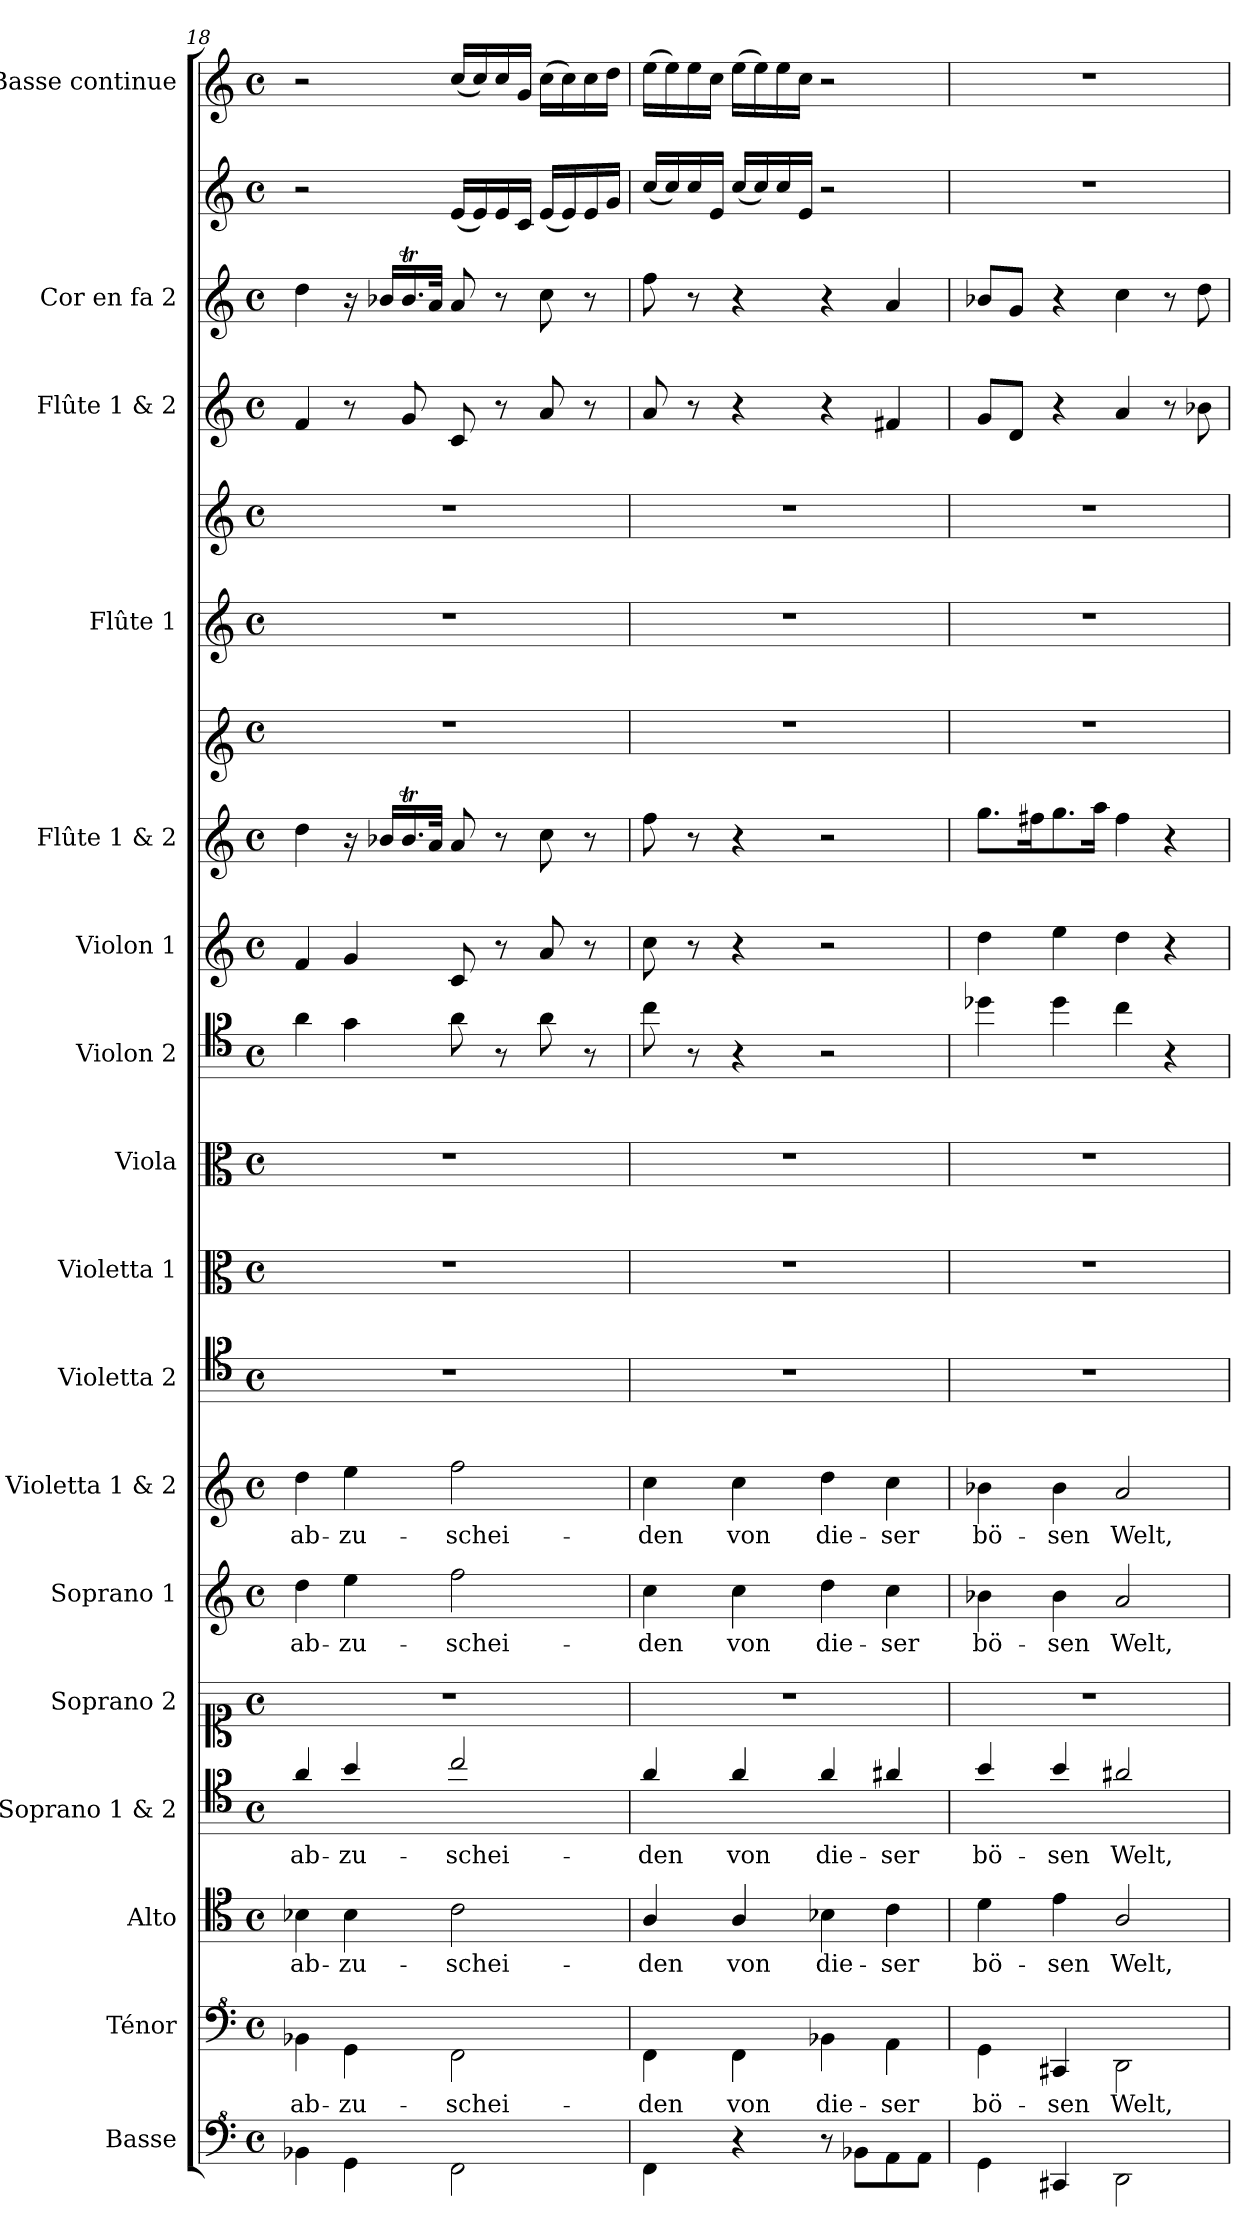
**kern	**kern	**text	**kern	**text	**kern	**text	**kern	**kern	**text	**kern	**text	**kern	**kern	**kern	**kern	**kern	**kern	**kern	**kern	**kern	**kern	**kern	**kern	**kern
*part17	*part16	*part16	*part15	*part15	*part14	*part14	*part13	*part12	*part12	*part11	*part11	*part10	*part9	*part8	*part7	*part6	*part5	*part5	*part4	*part4	*part3	*part2	*part2	*part1
*staff20	*staff19	*staff19	*staff18	*staff18	*staff17	*staff17	*staff16	*staff15	*staff15	*staff14	*staff14	*staff13	*staff12	*staff11	*staff10	*staff9	*staff8	*staff7	*staff6	*staff5	*staff4	*staff3	*staff2	*staff1
*I"Basse	*I"Ténor	*	*I"Alto	*	*I"Soprano 1 & 2	*	*I"Soprano 2	*I"Soprano 1	*	*I"Violetta 1 & 2	*	*I"Violetta 2	*I"Violetta 1	*I"Viola	*I"Violon 2	*I"Violon 1	*I"Flûte 1 & 2	*	*I"Flûte 1	*	*I"Flûte 1 & 2	*I"Cor en fa 2	*	*I"Basse continue
*I'Bas	*I'T	*	*I'A	*	*I'Pno	*	*I'S 2	*I'S 1	*	*	*	*I'Vta 2	*I'Vta 1	*I'Vla	*I'Vln 2	*I'Vln 1	*I'Vln 1	*	*I'Fl 1	*	*	*I'Cor 2	*	*I'BC
*clefF^4	*clefF^4	*	*clefC4	*	*clefC5	*	*clefC1	*clefG2	*	*clefG2	*	*clefC5	*clefC3	*clefC3	*clefC5	*clefG2	*clefG2	*clefG1	*clefG2	*clefG2	*clefG2	*clefG2	*clefG2	*clefG2
*ITrd7c12	*	*	*	*	*	*	*	*	*	*	*	*	*	*	*	*	*	*	*	*	*	*	*ITrd4c7	*ITrd4c7
*k[]	*k[]	*	*k[]	*	*k[]	*	*k[]	*k[]	*	*k[]	*	*k[]	*k[]	*k[]	*k[]	*k[]	*k[]	*k[]	*k[]	*k[]	*k[]	*k[]	*k[b-]	*k[b-]
*C:	*C:	*	*C:	*	*C:	*	*C:	*C:	*	*C:	*	*C:	*C:	*C:	*C:	*C:	*C:	*C:	*C:	*C:	*C:	*C:	*F:	*F:
*M4/4	*M4/4	*	*M4/4	*	*M4/4	*	*M4/4	*M4/4	*	*M4/4	*	*M4/4	*M4/4	*M4/4	*M4/4	*M4/4	*M4/4	*M4/4	*M4/4	*M4/4	*M4/4	*M4/4	*M4/4	*M4/4
*met(c)	*met(c)	*	*met(c)	*	*met(c)	*	*met(c)	*met(c)	*	*met(c)	*	*met(c)	*met(c)	*met(c)	*met(c)	*met(c)	*met(c)	*met(c)	*met(c)	*met(c)	*met(c)	*met(c)	*met(c)	*met(c)
=18	=18	=18	=18	=18	=18	=18	=18	=18	=18	=18	=18	=18	=18	=18	=18	=18	=18	=18	=18	=18	=18	=18	=18	=18
4BB-\	4B-\	ab-	4B-\	ab-	4f/	ab-	1r	4dd\	ab-	4dd\	ab-	1r	1r	1r	4f\	4f/	4dd\	1r	1r	1r	4f/	4dd\	2r	2r
4GG\	4G\	-zu-	4B-\	-zu-	4g/	-zu-	.	4ee\	-zu-	4ee\	-zu-	.	.	.	4e\	4g/	16r	.	.	.	8r	16r	.	.
.	.	.	.	.	.	.	.	.	.	.	.	.	.	.	.	.	16b-/LL	.	.	.	.	16b-/LL	.	.
.	.	.	.	.	.	.	.	.	.	.	.	.	.	.	.	.	16.b-T/	.	.	.	8g/	16.b-T/	.	.
.	.	.	.	.	.	.	.	.	.	.	.	.	.	.	.	.	32a/JJk	.	.	.	.	32a/JJk	.	.
2FF\	2F\	-schei-	2c\	-schei-	2a/	-schei-	.	2ff\	-schei-	2ff\	-schei-	.	.	.	8f\	8c/	8a/	.	.	.	8c/	8a/	(<16A/LL	(<16f/LL
.	.	.	.	.	.	.	.	.	.	.	.	.	.	.	.	.	.	.	.	.	.	.	16A/)	16f/)
.	.	.	.	.	.	.	.	.	.	.	.	.	.	.	8r	8r	8r	.	.	.	8r	8r	16A/	16f/
.	.	.	.	.	.	.	.	.	.	.	.	.	.	.	.	.	.	.	.	.	.	.	16F/JJ	16c/JJ
.	.	.	.	.	.	.	.	.	.	.	.	.	.	.	8f\	8a/	8cc\	.	.	.	8a/	8cc\	(<16A/LL	(>16f\LL
.	.	.	.	.	.	.	.	.	.	.	.	.	.	.	.	.	.	.	.	.	.	.	16A/)	16f\)
.	.	.	.	.	.	.	.	.	.	.	.	.	.	.	8r	8r	8r	.	.	.	8r	8r	16A/	16f\
.	.	.	.	.	.	.	.	.	.	.	.	.	.	.	.	.	.	.	.	.	.	.	16c/JJ	16g\JJ
=19	=19	=19	=19	=19	=19	=19	=19	=19	=19	=19	=19	=19	=19	=19	=19	=19	=19	=19	=19	=19	=19	=19	=19	=19
4FF\	4F\	-den	4A/	-den	4f/	-den	1r	4cc\	-den	4cc\	-den	1r	1r	1r	8a!\	8cc!\	8ff\	1r	1r	1r	8a/	8ff\	(<16f/LL	(>16a\LL
.	.	.	.	.	.	.	.	.	.	.	.	.	.	.	.	.	.	.	.	.	.	.	16f/)	16a\)
.	.	.	.	.	.	.	.	.	.	.	.	.	.	.	8r	8r	8r	.	.	.	8r	8r	16f/	16a\
.	.	.	.	.	.	.	.	.	.	.	.	.	.	.	.	.	.	.	.	.	.	.	16A/JJ	16f\JJ
4r	4F\	von	4A/	von	4f/	von	.	4cc\	von	4cc\	von	.	.	.	4r	4r	4r	.	.	.	4r	4r	(<16f/LL	(>16a\LL
.	.	.	.	.	.	.	.	.	.	.	.	.	.	.	.	.	.	.	.	.	.	.	16f/)	16a\)
.	.	.	.	.	.	.	.	.	.	.	.	.	.	.	.	.	.	.	.	.	.	.	16f/	16a\
.	.	.	.	.	.	.	.	.	.	.	.	.	.	.	.	.	.	.	.	.	.	.	16A/JJ	16f\JJ
8r	4B-\	die-	4B-\	die-	4f/	die-	.	4dd\	die-	4dd\	die-	.	.	.	2r	2r	2r	.	.	.	4r	4r	2r	2r
8BB-\L	.	.	.	.	.	.	.	.	.	.	.	.	.	.	.	.	.	.	.	.	.	.	.	.
8AA\	4A\	-ser	4c\	-ser	4f#X/	-ser	.	4cc\	-ser	4cc\	-ser	.	.	.	.	.	.	.	.	.	4f#X/	4a/	.	.
8AA\J	.	.	.	.	.	.	.	.	.	.	.	.	.	.	.	.	.	.	.	.	.	.	.	.
=20	=20	=20	=20	=20	=20	=20	=20	=20	=20	=20	=20	=20	=20	=20	=20	=20	=20	=20	=20	=20	=20	=20	=20	=20
4GG\	4G\	bö-	4d\	bö-	4g/	bö-	1r	4b-\	bö-	4b-\	bö-	1r	1r	1r	4b-\	4dd\	8.gg\L	1r	1r	1r	8g/L	8b-/L	1r	1r
.	.	.	.	.	.	.	.	.	.	.	.	.	.	.	.	.	.	.	.	.	8d/J	8g/J	.	.
.	.	.	.	.	.	.	.	.	.	.	.	.	.	.	.	.	16ff#X\k	.	.	.	.	.	.	.
4CC#X/	4C#X/	-sen	4e\	-sen	4g/	-sen	.	4b-\	-sen	4b-\	-sen	.	.	.	4b-\	4ee\	8.gg\	.	.	.	4r	4r	.	.
.	.	.	.	.	.	.	.	.	.	.	.	.	.	.	.	.	16aa\Jk	.	.	.	.	.	.	.
2DD\	2D\	Welt,	2A/	Welt,	2f#X/	Welt,	.	2a/	Welt,	2a/	Welt,	.	.	.	4a\	4dd\	4ff#\	.	.	.	4a/	4cc\	.	.
.	.	.	.	.	.	.	.	.	.	.	.	.	.	.	4r	4r	4r	.	.	.	8r	8r	.	.
.	.	.	.	.	.	.	.	.	.	.	.	.	.	.	.	.	.	.	.	.	8b-\	8dd\	.	.
=	=	=	=	=	=	=	=	=	=	=	=	=	=	=	=	=	=	=	=	=	=	=	=	=
*-	*-	*-	*-	*-	*-	*-	*-	*-	*-	*-	*-	*-	*-	*-	*-	*-	*-	*-	*-	*-	*-	*-	*-	*-
